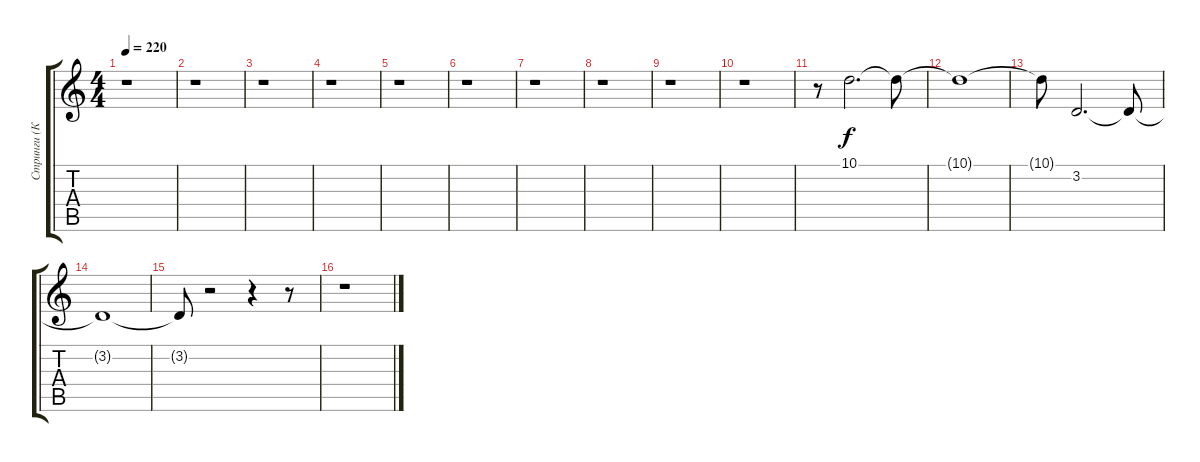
\track ("Стринги (Козлов)" "Стринги (К") {instrument stringensemble1}
\staff {score tabs}
\tuning (E4 B3 G3 D3 A2 E2) {hide}
\ts (4 4)
\tempo 220
\clef g2
\ks c
r.1{dy f} |
r.1 |
r.1 |
r.1 |
r.1 |
r.1 |
r.1 |
r.1 |
r.1 |
r.1 |
r.8 10.1.2{d} 10.1{t}.8 |
10.1{t}.1 |
10.1{t}.8 3.2.2{d} 3.2{t}.8 |
3.2{t}.1 |
3.2{t}.8 r.2 r.4 r.8 |
r.1
